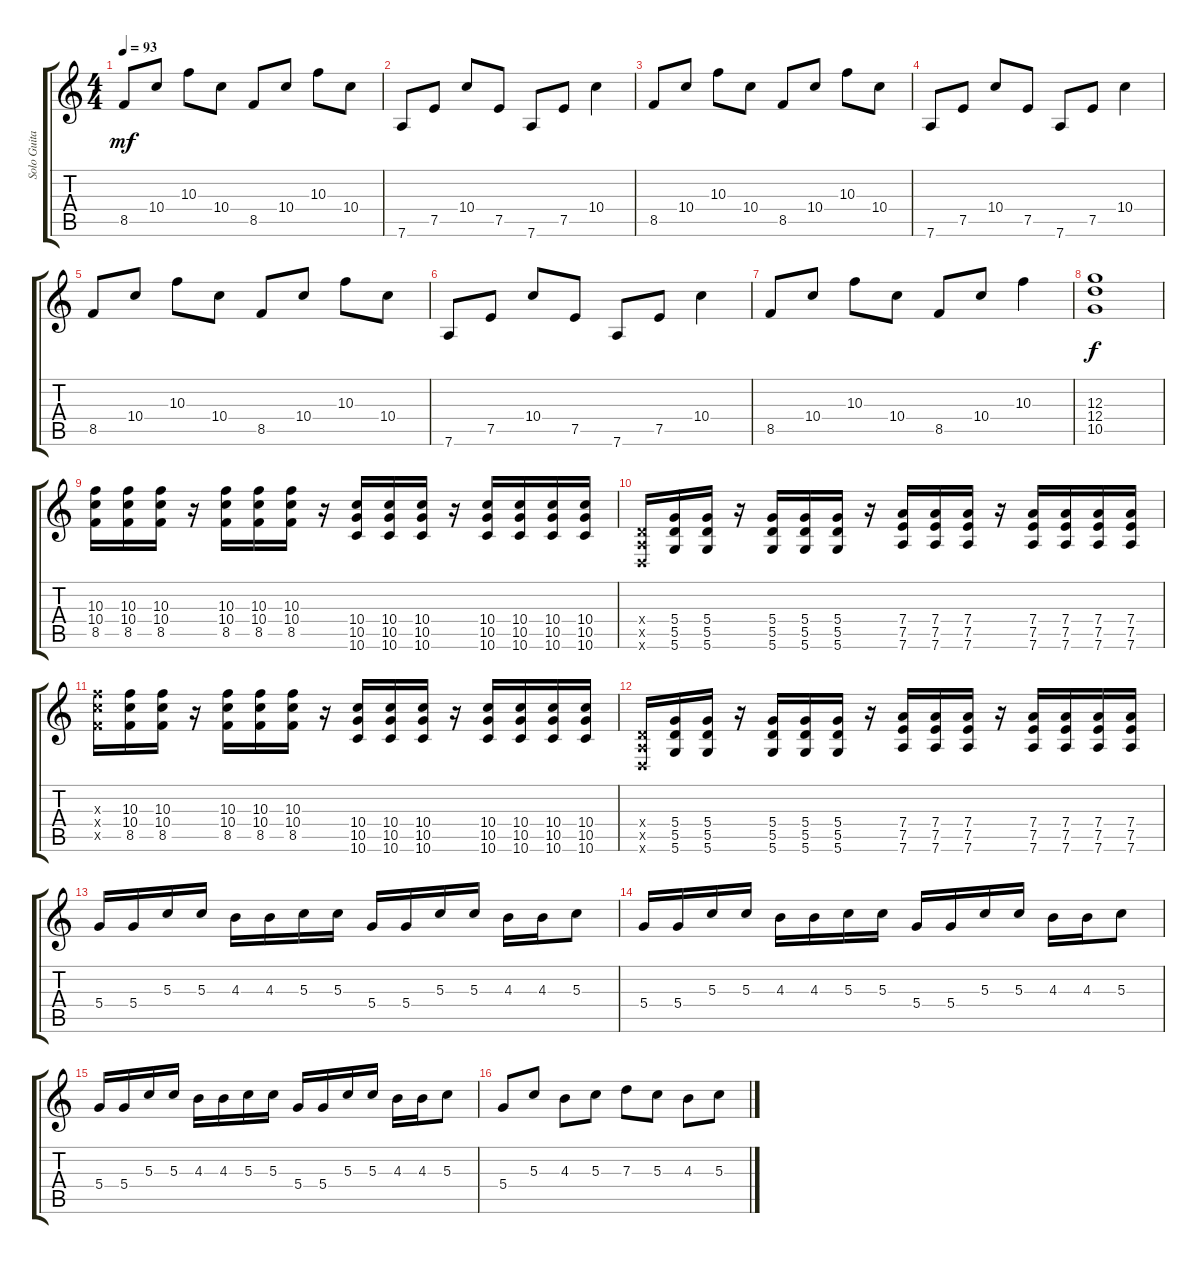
\track ("Solo Guitar" "Solo Guita") {instrument distortionguitar}
\staff {score tabs}
\tuning (E4 B3 G3 D3 A2 D2) {hide}
\ts (4 4)
\tempo 93
\clef g2
\ks c
8.5.8{dy mf} 10.4.8 10.3.8 10.4.8 8.5.8 10.4.8 10.3.8 10.4.8 |
7.6.8 7.5.8 10.4.8 7.5.8 7.6.8 7.5.8 10.4.4 |
8.5.8 10.4.8 10.3.8 10.4.8 8.5.8 10.4.8 10.3.8 10.4.8 |
7.6.8 7.5.8 10.4.8 7.5.8 7.6.8 7.5.8 10.4.4 |
8.5.8 10.4.8 10.3.8 10.4.8 8.5.8 10.4.8 10.3.8 10.4.8 |
7.6.8 7.5.8 10.4.8 7.5.8 7.6.8 7.5.8 10.4.4 |
8.5.8 10.4.8 10.3.8 10.4.8 8.5.8 10.4.8 10.3.4 |
(12.3 12.4 10.5).1{dy f} |
(10.3 10.4 8.5).16 (10.3 10.4 8.5).16 (10.3 10.4 8.5).16 r.16 (10.3 10.4 8.5).16 (10.3 10.4 8.5).16 (10.3 10.4 8.5).16 r.16 (10.4 10.5 10.6).16 (10.4 10.5 10.6).16 (10.4 10.5 10.6).16 r.16 (10.4 10.5 10.6).16 (10.4 10.5 10.6).16 (10.4 10.5 10.6).16 (10.4 10.5 10.6).16 |
(0.4{x} 0.5{x} 0.6{x}).16 (5.4 5.5 5.6).16 (5.4 5.5 5.6).16 r.16 (5.4 5.5 5.6).16 (5.4 5.5 5.6).16 (5.4 5.5 5.6).16 r.16 (7.4 7.5 7.6).16 (7.4 7.5 7.6).16 (7.4 7.5 7.6).16 r.16 (7.4 7.5 7.6).16 (7.4 7.5 7.6).16 (7.4 7.5 7.6).16 (7.4 7.5 7.6).16 |
(10.3{x} 10.4{x} 8.5{x}).16 (10.3 10.4 8.5).16 (10.3 10.4 8.5).16 r.16 (10.3 10.4 8.5).16 (10.3 10.4 8.5).16 (10.3 10.4 8.5).16 r.16 (10.4 10.5 10.6).16 (10.4 10.5 10.6).16 (10.4 10.5 10.6).16 r.16 (10.4 10.5 10.6).16 (10.4 10.5 10.6).16 (10.4 10.5 10.6).16 (10.4 10.5 10.6).16 |
(0.4{x} 0.5{x} 0.6{x}).16 (5.4 5.5 5.6).16 (5.4 5.5 5.6).16 r.16 (5.4 5.5 5.6).16 (5.4 5.5 5.6).16 (5.4 5.5 5.6).16 r.16 (7.4 7.5 7.6).16 (7.4 7.5 7.6).16 (7.4 7.5 7.6).16 r.16 (7.4 7.5 7.6).16 (7.4 7.5 7.6).16 (7.4 7.5 7.6).16 (7.4 7.5 7.6).16 |
5.4.16{volume 10} 5.4.16 5.3.16 5.3.16 4.3.16 4.3.16 5.3.16 5.3.16 5.4.16 5.4.16 5.3.16 5.3.16 4.3.16 4.3.16 5.3.8 |
5.4.16 5.4.16 5.3.16 5.3.16 4.3.16 4.3.16 5.3.16 5.3.16 5.4.16 5.4.16 5.3.16 5.3.16 4.3.16 4.3.16 5.3.8 |
5.4.16 5.4.16 5.3.16 5.3.16 4.3.16 4.3.16 5.3.16 5.3.16 5.4.16 5.4.16 5.3.16 5.3.16 4.3.16 4.3.16 5.3.8 |
5.4.8 5.3.8 4.3.8 5.3.8 7.3.8 5.3.8 4.3.8 5.3.8
